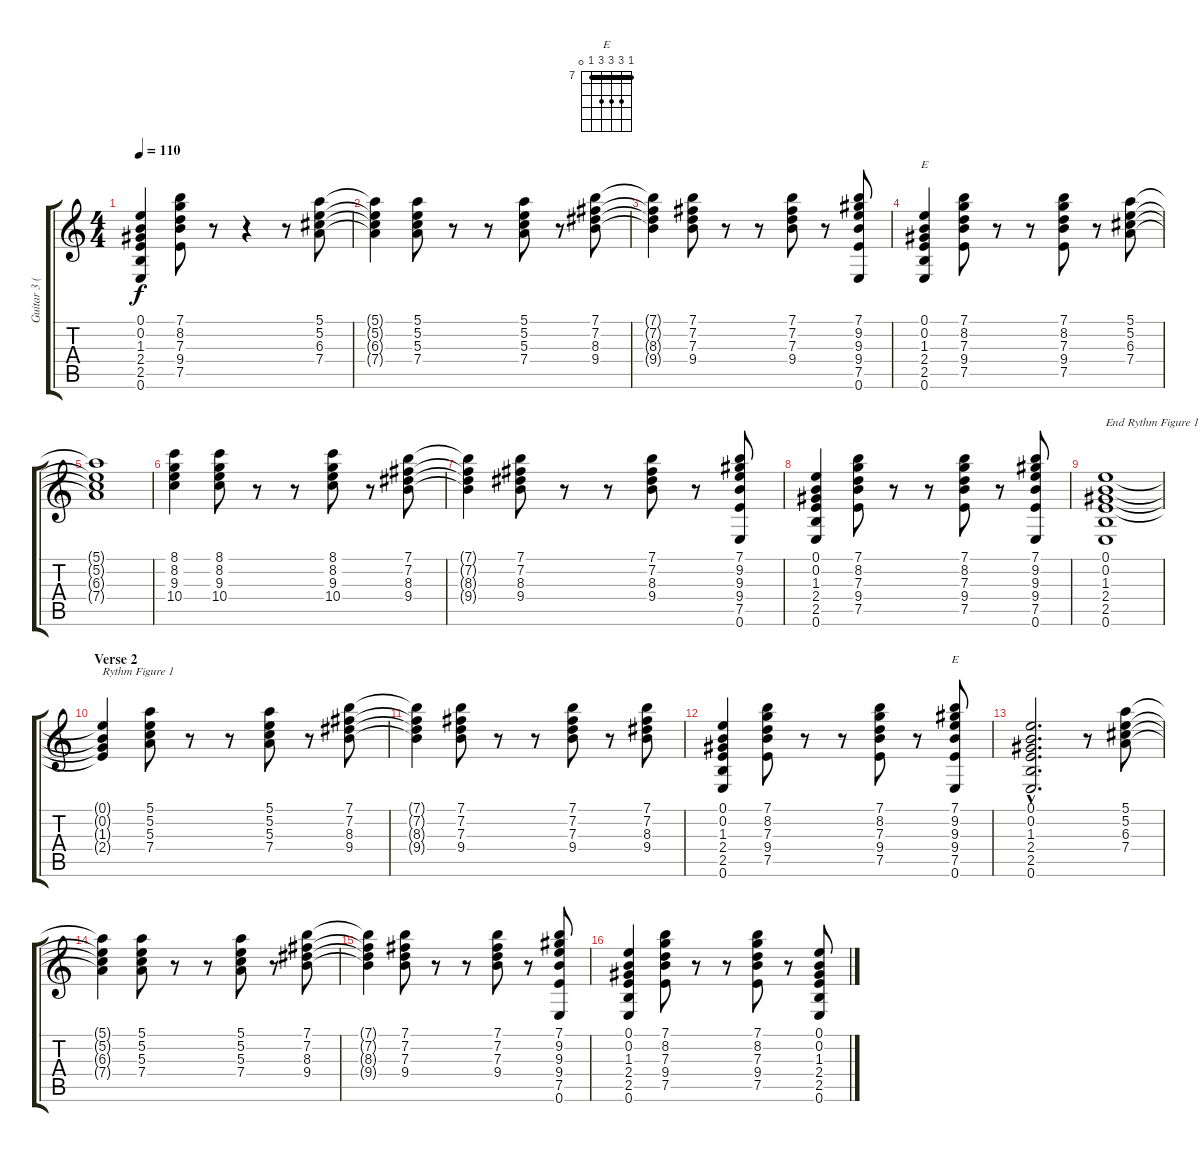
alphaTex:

\track ("Guitar 3 (Rythm Chord Strum)" "Guitar 3 (") {instrument distortionguitar}
\staff {score tabs}
\tuning (E4 B3 G3 D3 A2 E2) {hide}
\chord ("E" 0 0 1 2 2 0)
\chord ("E" 7 9 9 9 7 0) {firstfret 7 barre 7}
\ts (4 4)
\tempo 110
\clef g2
\ks c
(0.1{t} 0.2{t} 1.3{t} 2.4{t} 2.5{t} 0.6{t}).4{dy f} (7.1 8.2 7.3 9.4 7.5).8 r.8 r.4 r.8 (5.1 5.2 6.3 7.4).8 |
(5.1{t} 5.2{t} 6.3{t} 7.4{t}).4 (5.1 5.2 5.3 7.4).8 r.8 r.8 (5.1 5.2 5.3 7.4).8 r.8 (7.1 7.2 8.3 9.4).8 |
(7.1{t} 7.2{t} 8.3{t} 9.4{t}).4 (7.1 7.2 7.3 9.4).8 r.8 r.8 (7.1 7.2 7.3 9.4).8 r.8 (7.1 9.2 9.3 9.4 7.5 0.6).8 |
(0.1 0.2 1.3 2.4 2.5 0.6).4{ch "E"} (7.1 8.2 7.3 9.4 7.5).8 r.8 r.8 (7.1 8.2 7.3 9.4 7.5).8 r.8 (5.1 5.2 6.3 7.4).8 |
(5.1{t} 5.2{t} 6.3{t} 7.4{t}).1 |
(8.1 8.2 9.3 10.4).4 (8.1 8.2 9.3 10.4).8 r.8 r.8 (8.1 8.2 9.3 10.4).8 r.8 (7.1 7.2 8.3 9.4).8 |
(7.1{t} 7.2{t} 8.3{t} 9.4{t}).4 (7.1 7.2 8.3 9.4).8 r.8 r.8 (7.1 7.2 8.3 9.4).8 r.8 (7.1 9.2 9.3 9.4 7.5 0.6).8 |
(0.1 0.2 1.3 2.4 2.5 0.6).4 (7.1 8.2 7.3 9.4 7.5).8 r.8 r.8 (7.1 8.2 7.3 9.4 7.5).8 r.8 (7.1 9.2 9.3 9.4 7.5 0.6).8 |
(0.1 0.2 1.3 2.4 2.5 0.6).1{txt "End Rythm Figure 1"} |
\section ("" "Verse 2")
(0.1{t} 0.2{t} 1.3{t} 2.4{t}).4{txt "Rythm Figure 1"} (5.1 5.2 5.3 7.4).8 r.8 r.8 (5.1 5.2 5.3 7.4).8 r.8 (7.1 7.2 8.3 9.4).8 |
(7.1{t} 7.2{t} 8.3{t} 9.4{t}).4 (7.1 7.2 7.3 9.4).8 r.8 r.8 (7.1 7.2 7.3 9.4).8 r.8 (7.1 7.2 8.3 9.4).8 |
(0.1 0.2 1.3 2.4 2.5 0.6).4 (7.1 8.2 7.3 9.4 7.5).8 r.8 r.8 (7.1 8.2 7.3 9.4 7.5).8 r.8 (7.1 9.2 9.3 9.4 7.5 0.6).8{ch "E"} |
(0.1{hac} 0.2{hac} 1.3{hac} 2.4{hac} 2.5{hac} 0.6{hac}).2{d} r.8 (5.1 5.2 6.3 7.4).8 |
(5.1{t} 5.2{t} 6.3{t} 7.4{t}).4 (5.1 5.2 5.3 7.4).8 r.8 r.8 (5.1 5.2 5.3 7.4).8 r.8 (7.1 7.2 8.3 9.4).8 |
(7.1{t} 7.2{t} 8.3{t} 9.4{t}).4 (7.1 7.2 7.3 9.4).8 r.8 r.8 (7.1 7.2 7.3 9.4).8 r.8 (7.1 9.2 9.3 9.4 7.5 0.6).8 |
(0.1 0.2 1.3 2.4 2.5 0.6).4 (7.1 8.2 7.3 9.4 7.5).8 r.8 r.8 (7.1 8.2 7.3 9.4 7.5).8 r.8 (0.1 0.2 1.3 2.4 2.5 0.6).8
